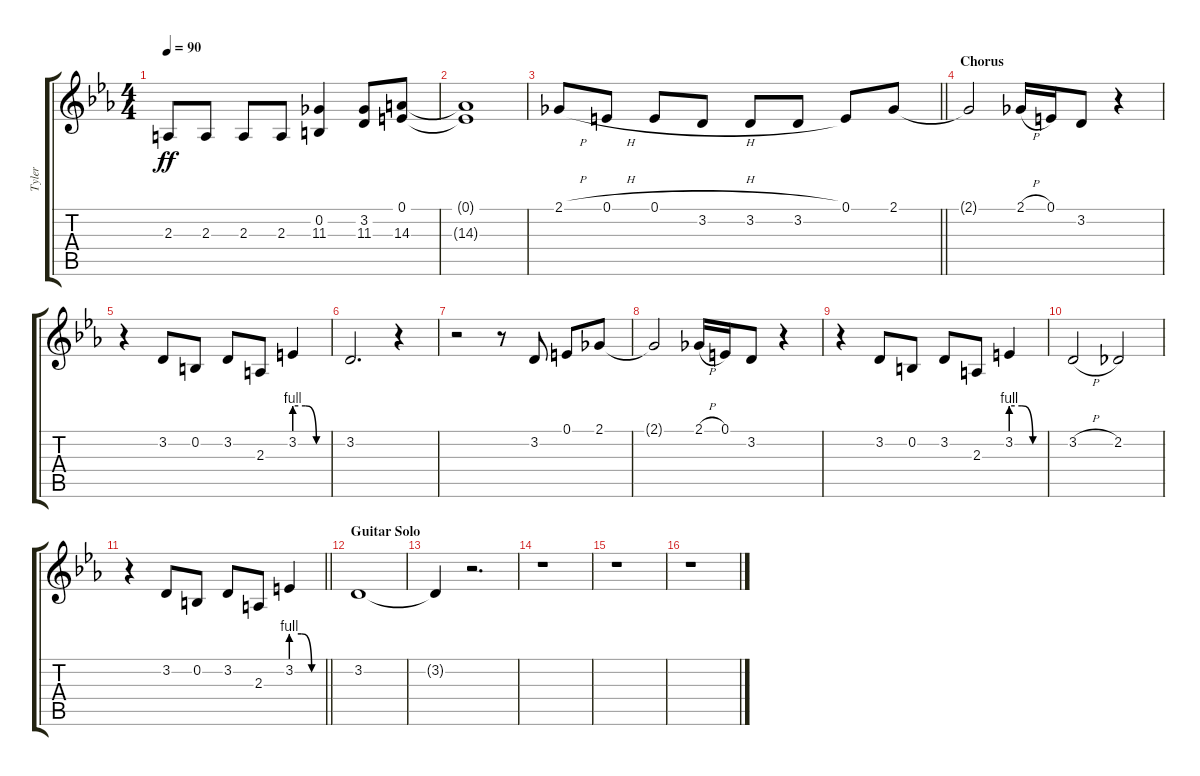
\track ("Tyler" "Tyler") {instrument lead2sawtooth}
\staff {score tabs}
\tuning (E4 B3 G3 D3 A2 E2) {hide}
\ts (4 4)
\tempo 90
\clef g2
\ks eb
2.3.8{dy ff} 2.3.8 2.3.8 2.3.8 (0.2 11.3).4 (3.2 11.3).8 (0.1 14.3).8 |
(0.1{t} 14.3{t}).1 |
\barLineRight lightlight
2.1{h}.8 0.1{h}.8 0.1{h}.8 3.2.8 3.2.8 3.2.8 0.1.8 2.1.8 |
\section ("" "Chorus")
2.1{t}.2 2.1{h}.16 0.1.16 3.2.8 r.4 |
r.4 3.2.8 0.2.8 3.2.8 2.3.8 3.2{be (custom 0 4 20 4 40 0 60 0)}.4 |
3.2.2{d} r.4 |
r.2 r.8 3.2.8 0.1.8 2.1.8 |
2.1{t}.2 2.1{h}.16 0.1.16 3.2.8 r.4 |
r.4 3.2.8 0.2.8 3.2.8 2.3.8 3.2{be (custom 0 4 20 4 40 0 60 0)}.4 |
3.2{h}.2 2.2.2 |
\barLineRight lightlight
r.4 3.2.8 0.2.8 3.2.8 2.3.8 3.2{be (custom 0 4 20 4 40 0 60 0)}.4 |
\section ("" "Guitar Solo")
3.2.1 |
3.2{t}.4 r.2{d} |
r.1 |
r.1 |
r.1
